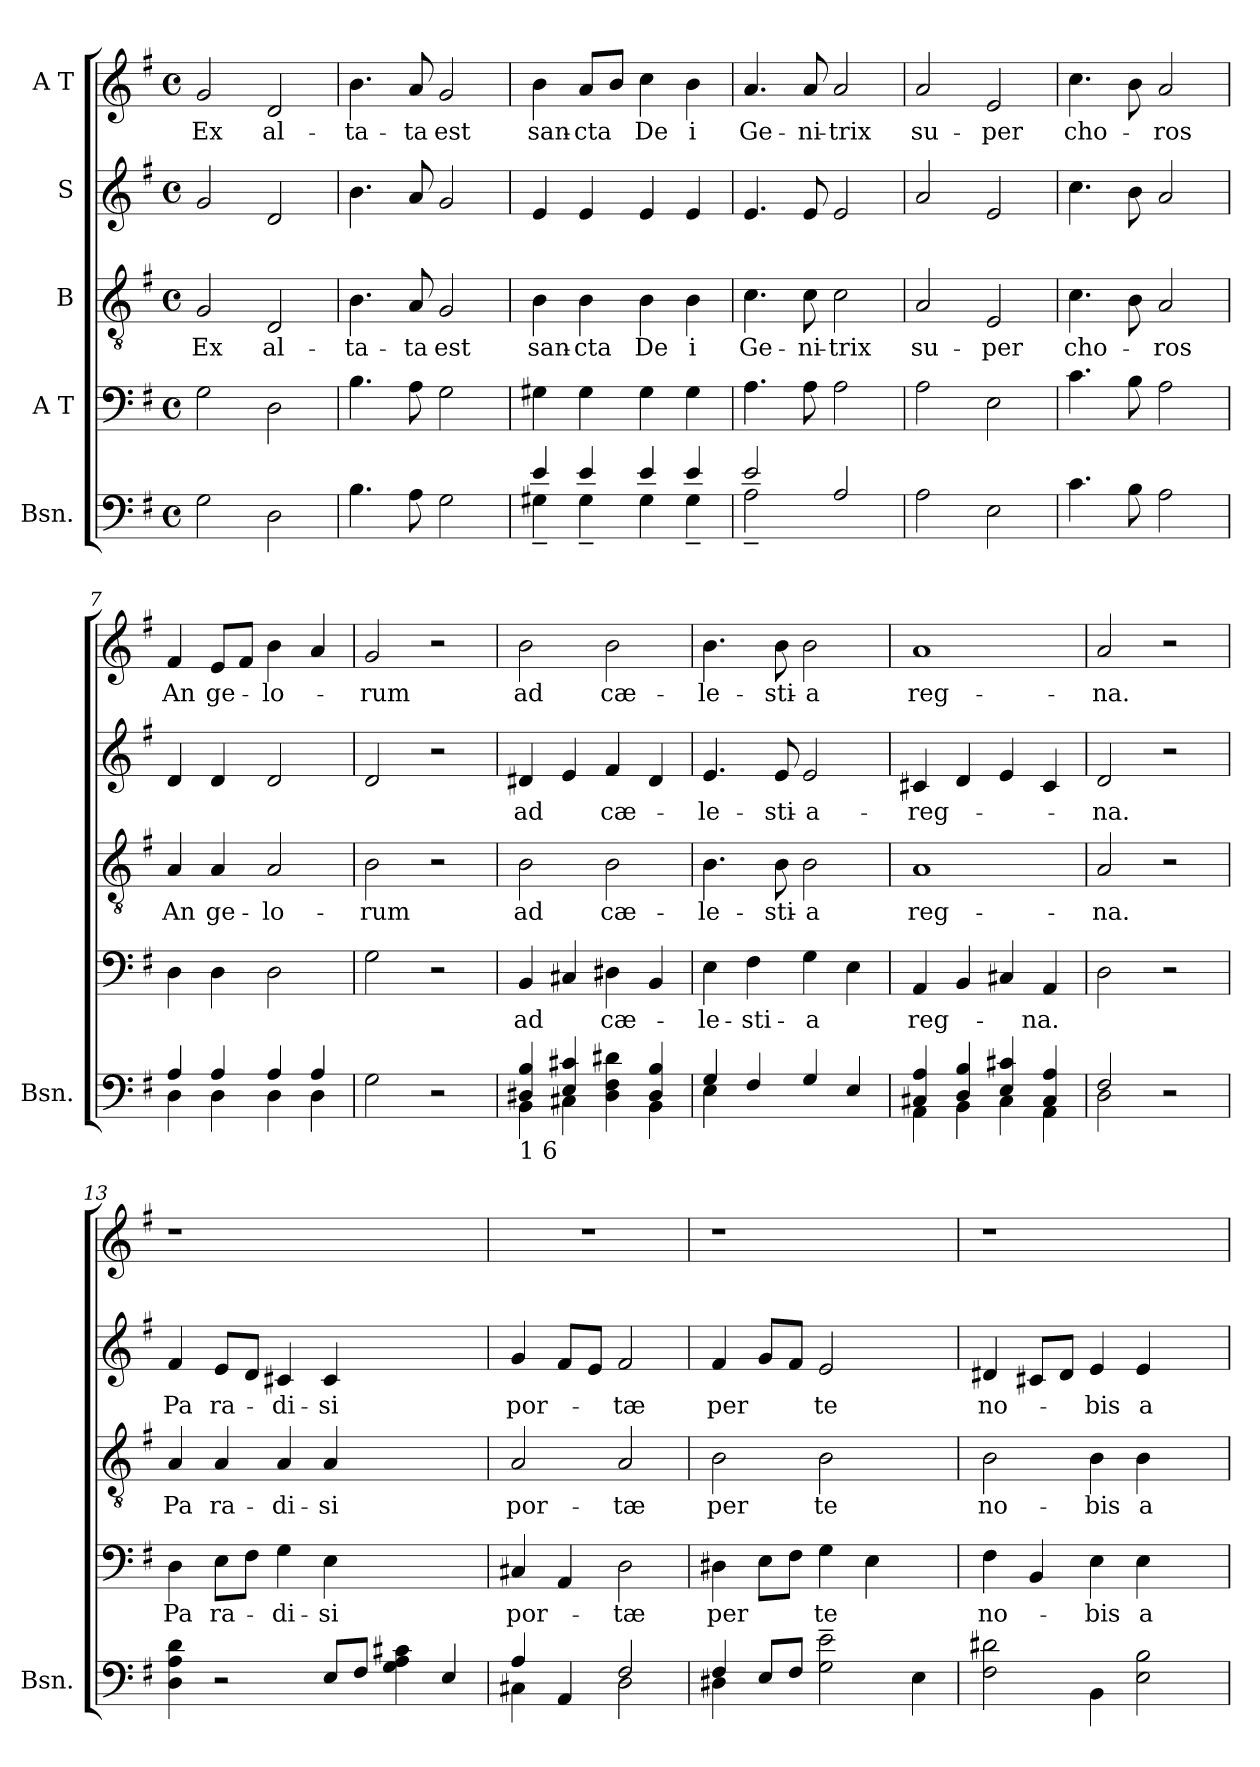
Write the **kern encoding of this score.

**kern	**kern	**text	**kern	**text	**kern	**text	**kern	**text
*part5	*part4	*part4	*part3	*part3	*part2	*part2	*part1	*part1
*staff5	*staff4	*staff4	*staff3	*staff3	*staff2	*staff2	*staff1	*staff1
*I"Bsn.	*I"A  T	*	*I"B	*	*I"S	*	*I"A  T	*
*I'Bsn.	*	*	*	*	*	*	*	*
*stria5	*stria5	*	*stria5	*	*stria5	*	*stria5	*
*clefF4	*clefF4	*	*clefGv2	*	*clefG2	*	*clefG2	*
*k[f#]	*k[f#]	*	*k[f#]	*	*k[f#]	*	*k[f#]	*
*G:	*G:	*	*G:	*	*G:	*	*G:	*
*M4/4	*M4/4	*	*M4/4	*	*M4/4	*	*M4/4	*
*met(c)	*met(c)	*	*met(c)	*	*met(c)	*	*met(c)	*
=1	=1	=1	=1	=1	=1	=1	=1	=1
!	!	!	!	!LO:LY:b	!	!	!	!LO:LY:b
2G\	2G\	.	2G/	Ex	2g/	.	2g/	Ex
!	!	!	!	!LO:LY:b	!	!	!	!LO:LY:b
2D\	2D\	.	2D/	-al-	2d/	.	2d/	-al-
=2	=2	=2	=2	=2	=2	=2	=2	=2
!	!	!	!	!LO:LY:b	!	!	!	!LO:LY:b
4.B\	4.B\	.	4.B\	-ta-	4.b\	.	4.b\	-ta-
!	!	!	!	!LO:LY:b	!	!	!	!LO:LY:b
8A\	8A\	.	8A/	-ta	8a/	.	8a/	-ta
!	!	!	!	!LO:LY:b	!	!	!	!LO:LY:b
2G\	2G\	.	2G/	est	2g/	.	2g/	est
=3	=3	=3	=3	=3	=3	=3	=3	=3
*^	*	*	*	*	*	*	*	*
!	!	!	!	!	!LO:LY:b	!	!	!	!LO:LY:b
4e/	4G#X~>\	4G#X\	.	4B\	san-	4e/	.	4b\	san-
!	!	!	!	!	!LO:LY:b	!	!	!	!LO:LY:b
4e/	4G#~>\	4G#\	.	4B\	-cta	4e/	.	8a/L	-cta
.	.	.	.	.	.	.	.	8b/J	.
!	!	!	!	!	!LO:LY:b	!	!	!	!LO:LY:b
4e/	4G#\	4G#\	.	4B\	De	4e/	.	4cc\	De
!	!	!	!	!	!LO:LY:b	!	!	!	!LO:LY:b
4e/	4G#~>\	4G#\	.	4B\	-i	4e/	.	4b\	-i
=4	=4	=4	=4	=4	=4	=4	=4	=4	=4
!	!	!	!	!	!LO:LY:b	!	!	!	!LO:LY:b
2e/	2A~>\	4.A\	.	4.c\	Ge-	4.e/	.	4.a/	Ge-
!	!	!	!	!	!LO:LY:b	!	!	!	!LO:LY:b
.	.	8A\	.	8c\	-ni-	8e/	.	8a/	-ni-
!	!	!	!	!	!LO:LY:b	!	!	!	!LO:LY:b
2A/	2ryy	2A\	.	2c\	-trix	2e/	.	2a/	-trix
=5	=5	=5	=5	=5	=5	=5	=5	=5	=5
!	!	!	!	!	!LO:LY:b	!	!	!	!LO:LY:b
*v	*v	*	*	*	*	*	*	*	*
2A\	2A\	.	2A/	su-	2a/	.	2a/	su-
!	!	!	!	!LO:LY:b	!	!	!	!LO:LY:b
2E\	2E\	.	2E/	-per	2e/	.	2e/	-per
=6	=6	=6	=6	=6	=6	=6	=6	=6
!	!	!	!	!LO:LY:b	!	!	!	!LO:LY:b
4.c\	4.c\	.	4.c\	cho-	4.cc\	.	4.cc\	cho-
8B\	8B\	.	8B\	.	8b\	.	8b\	.
!	!	!	!	!LO:LY:b	!	!	!	!LO:LY:b
2A\	2A\	.	2A/	-ros	2a/	.	2a/	-ros
=7	=7	=7	=7	=7	=7	=7	=7	=7
*^	*	*	*	*	*	*	*	*
!	!	!	!	!	!LO:LY:b	!	!	!	!LO:LY:b
4A/	4D\	4D\	.	4A/	An	4d/	.	4f#/	An
!	!	!	!	!	!LO:LY:b	!	!	!	!LO:LY:b
4A/	4D\	4D\	.	4A/	-ge-	4d/	.	8e/L	-ge-
.	.	.	.	.	.	.	.	8f#/J	.
!	!	!	!	!	!LO:LY:b	!	!	!	!LO:LY:b
4A/	4D\	2D\	.	2A/	-lo-	2d/	.	4b\	-lo-
4A/	4D\	.	.	.	.	.	.	4a/	.
=8	=8	=8	=8	=8	=8	=8	=8	=8	=8
!	!	!	!	!	!LO:LY:b	!	!	!	!LO:LY:b
*v	*v	*	*	*	*	*	*	*	*
2G\	2G\	.	2B\	-rum	2d/	.	2g/	-rum
2r	2r	.	2r	.	2r	.	2r	.
!!LO:LB:g=z
=9	=9	=9	=9	=9	=9	=9	=9	=9
*^	*	*	*	*	*	*	*	*
!LO:TX:b:t=1 6	!	!	!	!	!	!	!	!	!
!	!	!	!LO:LY:b	!	!LO:LY:b	!	!LO:LY:b	!	!LO:LY:b
4D#X/ 4B/	4BB\	4BB/	ad	2B\	ad	4d#X/	ad	2b\	ad
4E/ 4c#X/	4C#X\	4C#X/	.	.	.	4e/	.	.	.
!	!	!	!LO:LY:b	!	!LO:LY:b	!	!LO:LY:b	!	!LO:LY:b
4ryy	4D#\ 4F#\ 4d#X\	4D#X\	cæ-	2B\	cæ-	4f#/	cæ-	2b\	cæ-
4D#/ 4B/	4BB\	4BB/	.	.	.	4d#/	.	.	.
=10	=10	=10	=10	=10	=10	=10	=10	=10	=10
!	!	!	!LO:LY:b	!	!LO:LY:b	!	!LO:LY:b	!	!LO:LY:b
4G/	4E\	4E\	-le-	4.B\	-le-	4.e/	-le-	4.b\	-le-
!	!	!	!LO:LY:b	!	!	!	!	!	!
4F#/	2.ryy	4F#\	-sti-	.	.	.	.	.	.
!	!	!	!	!	!LO:LY:b	!	!LO:LY:b	!	!LO:LY:b
.	.	.	.	8B\	-sti-	8e/	-sti-	8b\	-sti-
!	!	!	!LO:LY:b	!	!LO:LY:b	!	!LO:LY:b	!	!LO:LY:b
4G/	.	4G\	-a	2B\	-a	2e/	-a-	2b\	-a
4E/	.	4E\	.	.	.	.	.	.	.
=11	=11	=11	=11	=11	=11	=11	=11	=11	=11
!	!	!	!LO:LY:b	!	!LO:LY:b	!	!LO:LY:b	!	!LO:LY:b
4C#X/ 4A/	4AA\	4AA/	reg-	1A	reg-	4c#X/	-reg-	1a	reg-
4D/ 4B/	4BB\	4BB/	.	.	.	4d/	.	.	.
4E/ 4c#X/	4C#\	4C#X/	.	.	.	4e/	.	.	.
!	!	!	!LO:LY:b	!	!	!	!	!	!
4C#/ 4A/	4AA\	4AA/	-na.	.	.	4c#/	.	.	.
=12	=12	=12	=12	=12	=12	=12	=12	=12	=12
!	!	!	!	!	!LO:LY:b	!	!LO:LY:b	!	!LO:LY:b
2F#/	2D\	2D\	.	2A/	-na.	2d/	-na.	2a/	-na.
2r	2ryy	2r	.	2r	.	2r	.	2r	.
=13	=13	=13	=13	=13	=13	=13	=13	=13	=13
!	!	!	!LO:LY:b	!	!LO:LY:b	!	!LO:LY:b	!	!
*v	*v	*	*	*	*	*	*	*	*
4D\ 4A\ 4d\	4D\	Pa	4A/	Pa	4f#/	Pa	1r	.
!	!	!LO:LY:b	!	!LO:LY:b	!	!LO:LY:b	!	!
2r	8E\L	-ra-	4A/	-ra-	8e/L	-ra-	.	.
.	8F#\J	.	.	.	8d/J	.	.	.
!	!	!LO:LY:b	!	!LO:LY:b	!	!LO:LY:b	!	!
.	4G\	-di-	4A/	-di-	4c#X/	-di-	.	.
!	!	!LO:LY:b	!	!LO:LY:b	!	!LO:LY:b	!	!
8E/L	4E\	-si	4A/	-si	4c#/	-si	.	.
8F#/J	.	.	.	.	.	.	.	.
4G\ 4A\ 4c#X\	2ryy	.	2ryy	.	2ryy	.	2ryy	.
4E/	.	.	.	.	.	.	.	.
=14	=14	=14	=14	=14	=14	=14	=14	=14
*^	*	*	*	*	*	*	*	*
!	!	!	!LO:LY:b	!	!LO:LY:b	!	!LO:LY:b	!	!
4A/	4C#X\	4C#X/	por-	2A/	por-	4g/	por-	1r	.
4AA/	4ryy	4AA/	.	.	.	8f#/L	.	.	.
.	.	.	.	.	.	8e/J	.	.	.
!	!	!	!LO:LY:b	!	!LO:LY:b	!	!LO:LY:b	!	!
2D\	2F#/	2D\	-tæ	2A/	-tæ	2f#/	-tæ	.	.
=15	=15	=15	=15	=15	=15	=15	=15	=15	=15
!	!	!	!LO:LY:b	!	!LO:LY:b	!	!LO:LY:b	!	!
4F#/	4D#X\	4D#X\	per	2B\	per	4f#/	per	1r	.
8E/L	1ryy	8E\L	.	.	.	8g/L	.	.	.
8F#/J	.	8F#\J	.	.	.	8f#/J	.	.	.
!	!	!	!LO:LY:b	!	!LO:LY:b	!	!LO:LY:b	!	!
2G\~> 2e\~>	.	4G\	te	2B\	te	2e/	te	.	.
.	.	4E\	.	.	.	.	.	.	.
4E\	.	4ryy	.	4ryy	.	4ryy	.	4ryy	.
*v	*v	*	*	*	*	*	*	*	*
!!LO:PB:g=z
=16	=16	=16	=16	=16	=16	=16	=16	=16
!	!	!LO:LY:b	!	!LO:LY:b	!	!LO:LY:b	!	!
2F#\ 2d#X\	4F#\	no-	2B\	no-	4d#X/	no-	1r	.
.	4BB/	.	.	.	8c#X/L	.	.	.
.	.	.	.	.	8d#/J	.	.	.
!	!	!LO:LY:b	!	!LO:LY:b	!	!LO:LY:b	!	!
4BB\	4E\	-bis	4B\	-bis	4e/	-bis	.	.
!	!	!LO:LY:b	!	!LO:LY:b	!	!LO:LY:b	!	!
2E\ 2B\	4E\	a-	4B\	a-	4e/	a-	.	.
.	4ryy	.	4ryy	.	4ryy	.	4ryy	.
=	=	=	=	=	=	=	=	=
*-	*-	*-	*-	*-	*-	*-	*-	*-
